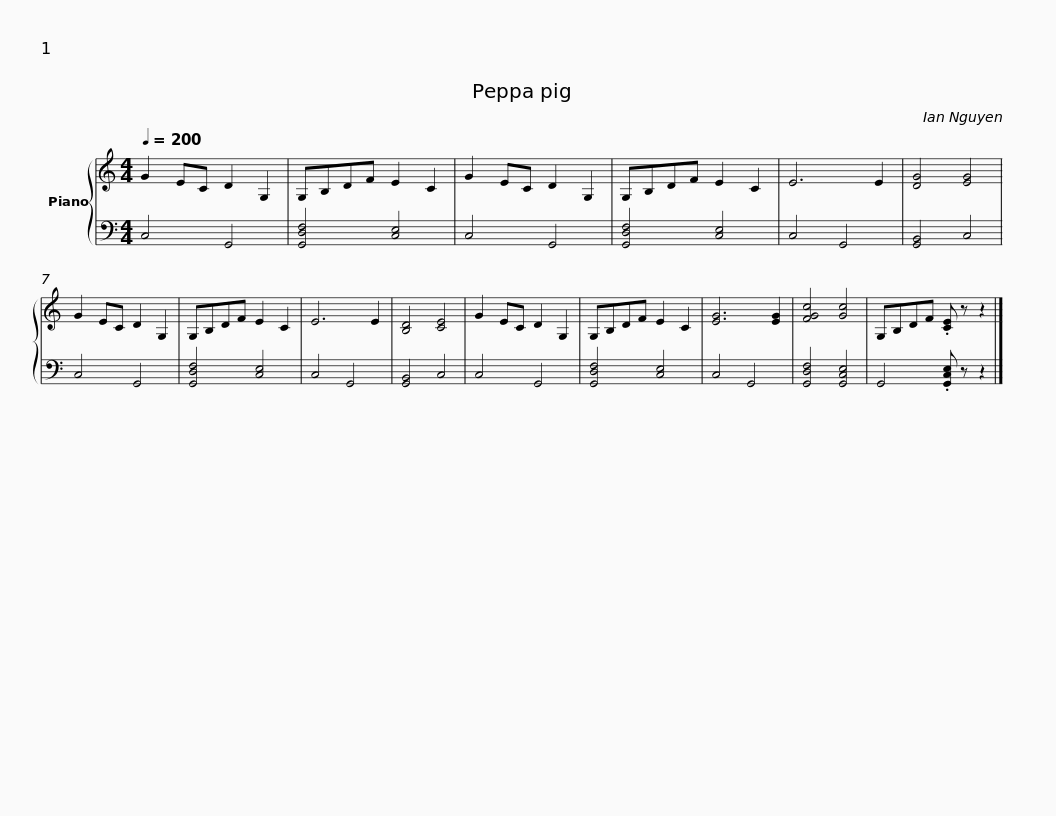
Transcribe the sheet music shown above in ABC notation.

X:1
%%score { 1 | 2 }
L:1/8
Q:1/4=200
M:4/4
I:linebreak $
K:C
V:1 treble
V:2 bass
V:1
 G2 EC D2 G,2 | G,B,DF E2 C2 | G2 EC D2 G,2 | G,B,DF E2 C2 | E6 E2 | %5
 [DG]4 [EG]4 | G2 EC D2 G,2 | G,B,DF E2 C2 |$ E6 E2 | [B,D]4 [CE]4 | %10
 G2 EC D2 G,2 | G,B,DF E2 C2 | [EG]6 [EG]2 | [FGc]4 [Gc]4 | G,B,DF .[CE] z z2 |] %15
V:2
 C,4 G,,4 | [G,,D,F,]4 [C,E,]4 | C,4 G,,4 | [G,,D,F,]4 [C,E,]4 | C,4 G,,4 | %5
 [G,,B,,]4 C,4 | C,4 G,,4 | [G,,D,F,]4 [C,E,]4 |$ C,4 G,,4 | [G,,B,,]4 C,4 | %10
 C,4 G,,4 | [G,,D,F,]4 [C,E,]4 | C,4 G,,4 | [G,,D,F,]4 [G,,C,E,]4 | G,,4 .[G,,C,E,] z z2 |] %15
